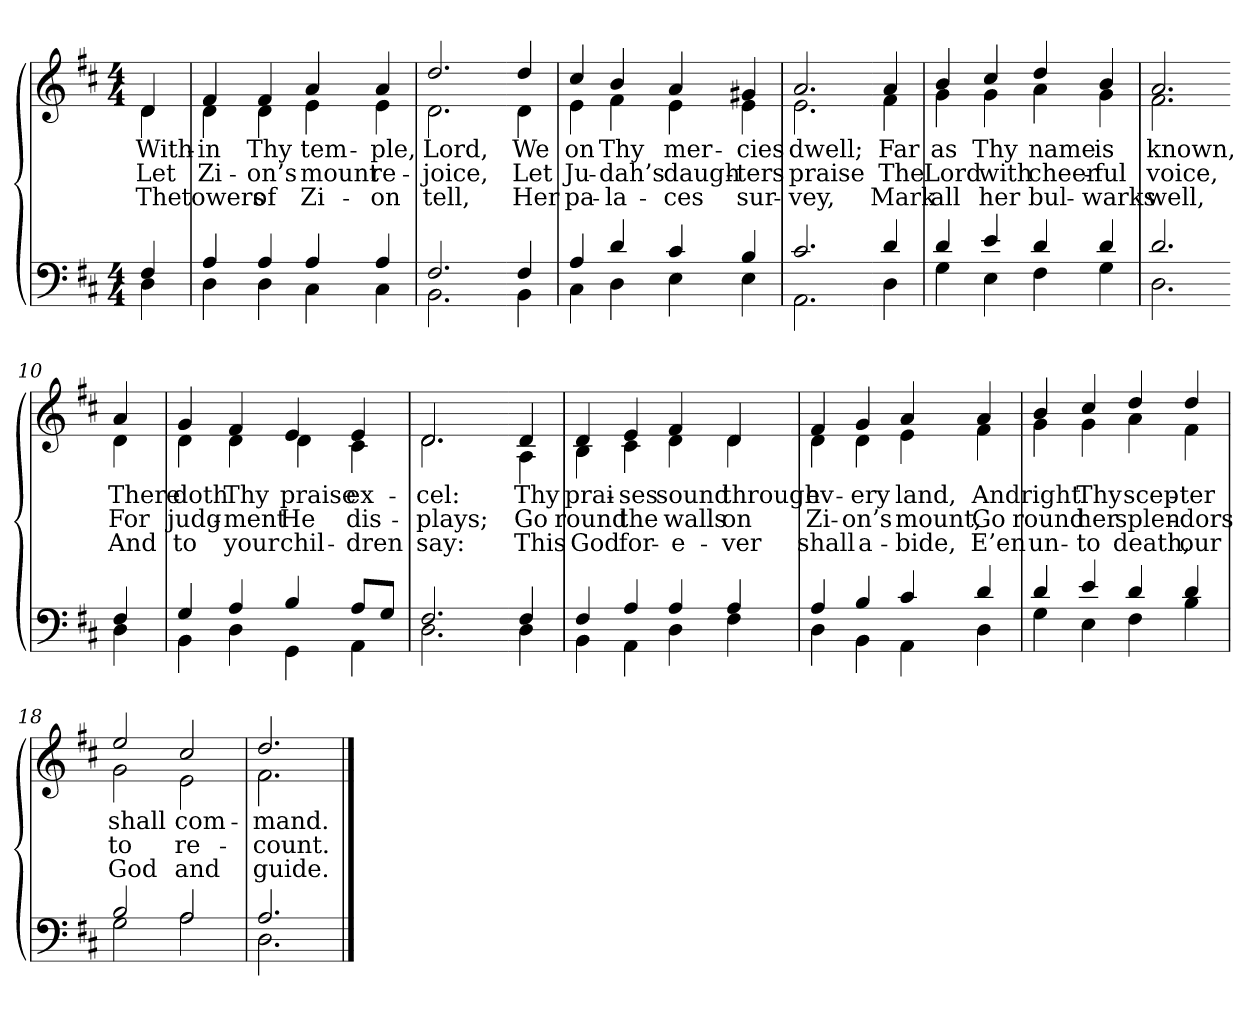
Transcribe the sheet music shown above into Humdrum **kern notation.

**kern	**kern	**text	**text	**text
*part2	*part1	*part1	*part1	*part1
*staff2	*staff1	*staff1	*staff1	*staff1
*clefF4	*clefG2	*	*	*
*k[f#c#]	*k[f#c#]	*	*	*
*M4/4	*M4/4	*	*	*
=1	=1	=1	=1	=1
*^	*	*	*	*
!	!	!LO:TX:b:i:t=Verse	!	!	!
!	!	!	!LO:LY:b	!LO:LY:b	!LO:LY:b
*	*	*^	*	*	*
4F#/	4D\	4d/	4d\	With-	Let	The
=2	=2	=2	=2	=2	=2	=2
!	!	!	!	!LO:LY:b	!LO:LY:b	!LO:LY:b
4A/	4D\	4f#/	4d\	-in	Zi-	towers
!	!	!	!	!LO:LY:b	!LO:LY:b	!LO:LY:b
4A/	4D\	4f#/	4d\	Thy	-on’s	of
!	!	!	!	!LO:LY:b	!LO:LY:b	!LO:LY:b
4A/	4C#\	4a/	4e\	tem-	mount	Zi-
!	!	!	!	!LO:LY:b	!LO:LY:b	!LO:LY:b
4A/	4C#\	4a/	4e\	-ple,	re-	-on
=3	=3	=3	=3	=3	=3	=3
!	!	!	!	!LO:LY:b	!LO:LY:b	!LO:LY:b
2.F#/	2.BB\	2.dd/	2.d\	Lord,	-joice,	tell,
!!LO:LB:g=z	!!
=4-	=4-	=4-	=4-	=4-	=4-	=4-
!	!	!	!	!LO:LY:b	!LO:LY:b	!LO:LY:b
4F#/	4BB\	4dd/	4d\	We	Let	Her
=5	=5	=5	=5	=5	=5	=5
!	!	!	!	!LO:LY:b	!LO:LY:b	!LO:LY:b
4A/	4C#\	4cc#/	4e\	on	Ju-	pa-
!	!	!	!	!LO:LY:b	!LO:LY:b	!LO:LY:b
4d/	4D\	4b/	4f#\	Thy	-dah’s	-la-
!	!	!	!	!LO:LY:b	!LO:LY:b	!LO:LY:b
4c#/	4E\	4a/	4e\	mer-	daugh-	-ces
!	!	!	!	!LO:LY:b	!LO:LY:b	!LO:LY:b
4B/	4E\	4g#X/	4e\	-cies	-ters	sur-
=6	=6	=6	=6	=6	=6	=6
!	!	!	!	!LO:LY:b	!LO:LY:b	!LO:LY:b
2.c#/	2.AA\	2.a/	2.e\	dwell;	praise	-vey,
!!LO:LB:g=z	!!
=7-	=7-	=7-	=7-	=7-	=7-	=7-
!	!	!	!	!LO:LY:b	!LO:LY:b	!LO:LY:b
4d/	4D\	4a/	4f#\	Far	The	Mark
=8	=8	=8	=8	=8	=8	=8
!	!	!	!	!LO:LY:b	!LO:LY:b	!LO:LY:b
4d/	4G\	4b/	4g\	as	Lord	all
!	!	!	!	!LO:LY:b	!LO:LY:b	!LO:LY:b
4e/	4E\	4cc#/	4g\	Thy	with	her
!	!	!	!	!LO:LY:b	!LO:LY:b	!LO:LY:b
4d/	4F#\	4dd/	4a\	name	cheer-	bul-
!	!	!	!	!LO:LY:b	!LO:LY:b	!LO:LY:b
4d/	4G\	4b/	4g\	is	-ful	-warks
=9	=9	=9	=9	=9	=9	=9
!	!	!	!	!LO:LY:b	!LO:LY:b	!LO:LY:b
2.d/	2.D\	2.a/	2.f#\	known,	voice,	well,
!!LO:LB:g=z	!!
=10-	=10-	=10-	=10-	=10-	=10-	=10-
!	!	!	!	!LO:LY:b	!LO:LY:b	!LO:LY:b
4F#/	4D\	4a/	4d\	There	For	And
=11	=11	=11	=11	=11	=11	=11
!	!	!	!	!LO:LY:b	!LO:LY:b	!LO:LY:b
4G/	4BB\	4g/	4d\	doth	judg-	to
!	!	!	!	!LO:LY:b	!LO:LY:b	!LO:LY:b
4A/	4D\	4f#/	4d\	Thy	-ment	your
!	!	!	!	!LO:LY:b	!LO:LY:b	!LO:LY:b
4B/	4GG\	4e/	4d\	praise	He	chil-
!	!	!	!	!LO:LY:b	!LO:LY:b	!LO:LY:b
8A/L	4AA\	4e/	4c#\	ex-	dis-	-dren
8G/J	.	.	.	.	.	.
=12	=12	=12	=12	=12	=12	=12
!	!	!	!	!LO:LY:b	!LO:LY:b	!LO:LY:b
2.F#/	2.D\	2.d/	2.d\	-cel:	-plays;	say:
!!LO:LB:g=z	!!
=13-	=13-	=13-	=13-	=13-	=13-	=13-
!	!	!	!	!LO:LY:b	!LO:LY:b	!LO:LY:b
4F#/	4D\	4d/	4A\	Thy	Go	This
=14	=14	=14	=14	=14	=14	=14
!	!	!	!	!LO:LY:b	!LO:LY:b	!LO:LY:b
4F#/	4BB\	4d/	4B\	prai-	round	God
!	!	!	!	!LO:LY:b	!LO:LY:b	!LO:LY:b
4A/	4AA\	4e/	4c#\	-ses	the	for-
!	!	!	!	!LO:LY:b	!LO:LY:b	!LO:LY:b
4A/	4D\	4f#/	4d\	sound	walls	-e-
!	!	!	!	!LO:LY:b	!LO:LY:b	!LO:LY:b
4A/	4F#\	4d/	4d\	through	on	-ver
=15	=15	=15	=15	=15	=15	=15
!	!	!	!	!LO:LY:b	!LO:LY:b	!LO:LY:b
4A/	4D\	4f#/	4d\	ev-	Zi-	shall
!	!	!	!	!LO:LY:b	!LO:LY:b	!LO:LY:b
4B/	4BB\	4g/	4d\	-ery	-on’s	a-
!	!	!	!	!LO:LY:b	!LO:LY:b	!LO:LY:b
4c#/	4AA\	4a/	4e\	land,	mount,	-bide,
!!LO:LB:g=z	!!
=16-	=16-	=16-	=16-	=16-	=16-	=16-
!	!	!	!	!LO:LY:b	!LO:LY:b	!LO:LY:b
4d/	4D\	4a/	4f#\	And	Go	E’en
=17	=17	=17	=17	=17	=17	=17
!	!	!	!	!LO:LY:b	!LO:LY:b	!LO:LY:b
4d/	4G\	4b/	4g\	right	round	un-
!	!	!	!	!LO:LY:b	!LO:LY:b	!LO:LY:b
4e/	4E\	4cc#/	4g\	Thy	her	-to
!	!	!	!	!LO:LY:b	!LO:LY:b	!LO:LY:b
4d/	4F#\	4dd/	4a\	scep-	splen-	death,
!	!	!	!	!LO:LY:b	!LO:LY:b	!LO:LY:b
4d/	4B\	4dd/	4f#\	-ter	-dors	our
=18	=18	=18	=18	=18	=18	=18
!	!	!	!	!LO:LY:b	!LO:LY:b	!LO:LY:b
2B/	2G\	2ee/	2g\	shall	to	God
!	!	!	!	!LO:LY:b	!LO:LY:b	!LO:LY:b
2A/	2A\	2cc#/	2e\	com-	re-	and
=19	=19	=19	=19	=19	=19	=19
!	!	!	!	!LO:LY:b	!LO:LY:b	!LO:LY:b
2.A/	2.D\	2.dd/	2.f#\	-mand.	-count.	guide.
*v	*v	*	*	*	*	*
*	*v	*v	*	*	*
==	==	==	==	==
*-	*-	*-	*-	*-
